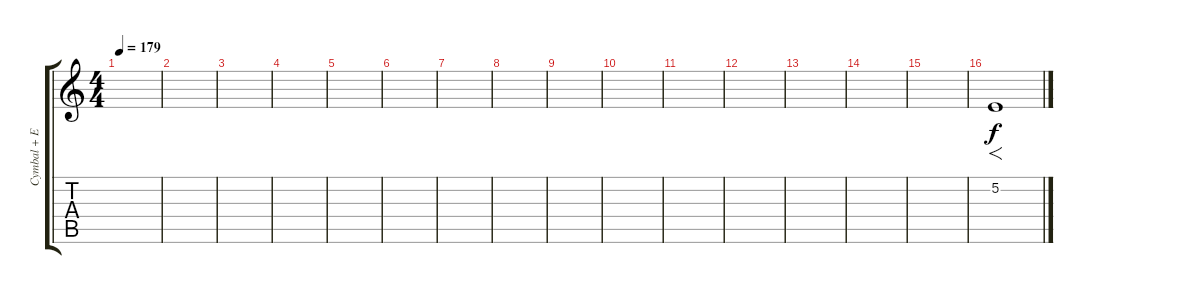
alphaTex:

\track ("Cymbal + Extra Guitar" "Cymbal + E") {instrument reversecymbal}
\staff {score tabs}
\tuning (E4 B3 G3 D3 A2 D2) {hide}
\ts (4 4)
\tempo 179
\clef g2
\ks c
|
|
|
|
|
|
|
|
|
|
|
|
|
|
|
5.2.1{f}
